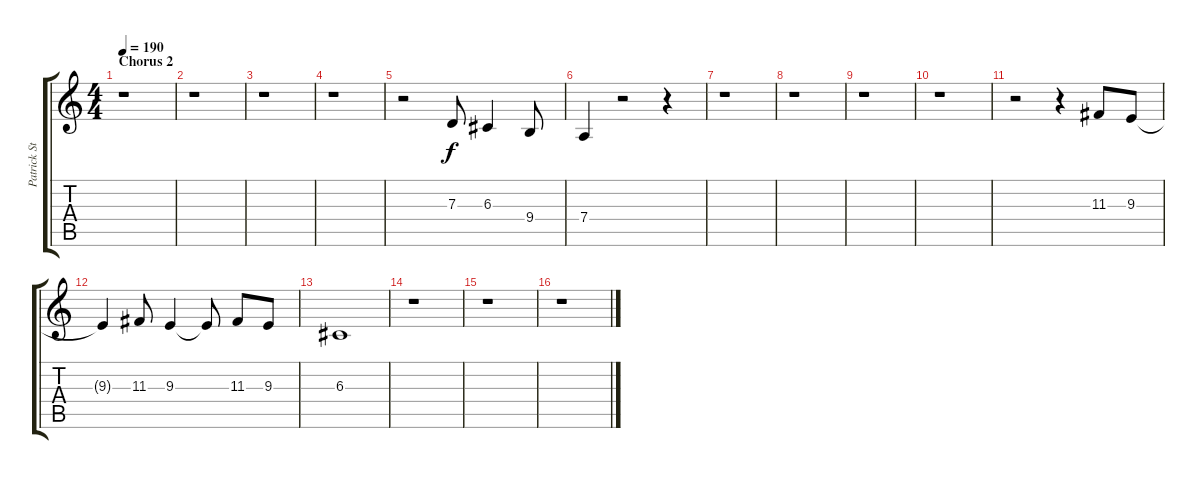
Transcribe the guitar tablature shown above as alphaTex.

\track ("Patrick Stump (Backing Vocals)" "Patrick St") {instrument oboe}
\staff {score tabs}
\tuning (E4 B3 G3 D3 A2 E2) {hide}
\ts (4 4)
\section ("" "Chorus 2")
\tempo 190
\clef g2
\ks c
r.1{dy f} |
r.1 |
r.1 |
r.1 |
r.2 7.3.8 6.3.4 9.4.8 |
7.4.4 r.2 r.4 |
r.1 |
r.1 |
r.1 |
r.1 |
r.2 r.4 11.3.8 9.3.8 |
9.3{t}.4 11.3.8 9.3.4 9.3{t}.8 11.3.8 9.3.8 |
6.3.1 |
r.1 |
r.1 |
r.1
